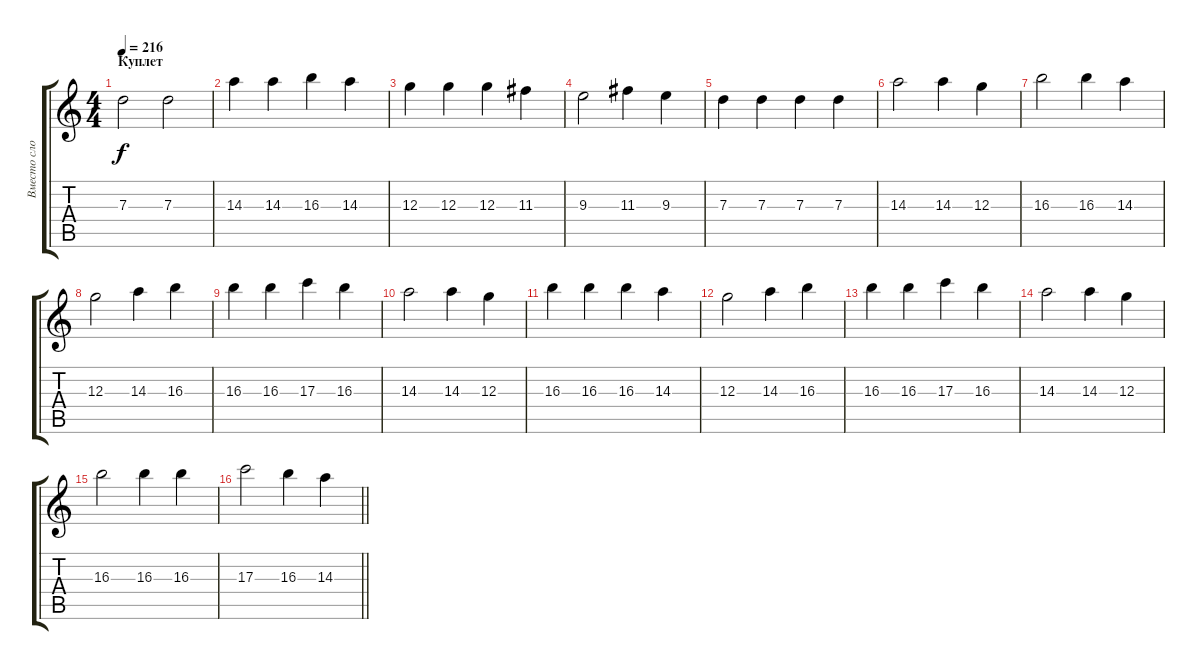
\track ("Вместо слов" "Вместо сло") {instrument acousticguitarsteel}
\staff {score tabs}
\tuning (E4 B3 G3 D3 A2 E2) {hide}
\ts (4 4)
\section ("" "Куплет")
\tempo 216
\clef g2
\ks c
7.3.2{dy f} 7.3.2 |
14.3.4 14.3.4 16.3.4 14.3.4 |
12.3.4 12.3.4 12.3.4 11.3.4 |
9.3.2 11.3.4 9.3.4 |
7.3.4 7.3.4 7.3.4 7.3.4 |
14.3.2 14.3.4 12.3.4 |
16.3.2 16.3.4 14.3.4 |
12.3.2 14.3.4 16.3.4 |
16.3.4 16.3.4 17.3.4 16.3.4 |
14.3.2 14.3.4 12.3.4 |
16.3.4 16.3.4 16.3.4 14.3.4 |
12.3.2 14.3.4 16.3.4 |
16.3.4 16.3.4 17.3.4 16.3.4 |
14.3.2 14.3.4 12.3.4 |
16.3.2 16.3.4 16.3.4 |
\barLineRight lightlight
17.3.2 16.3.4 14.3.4
